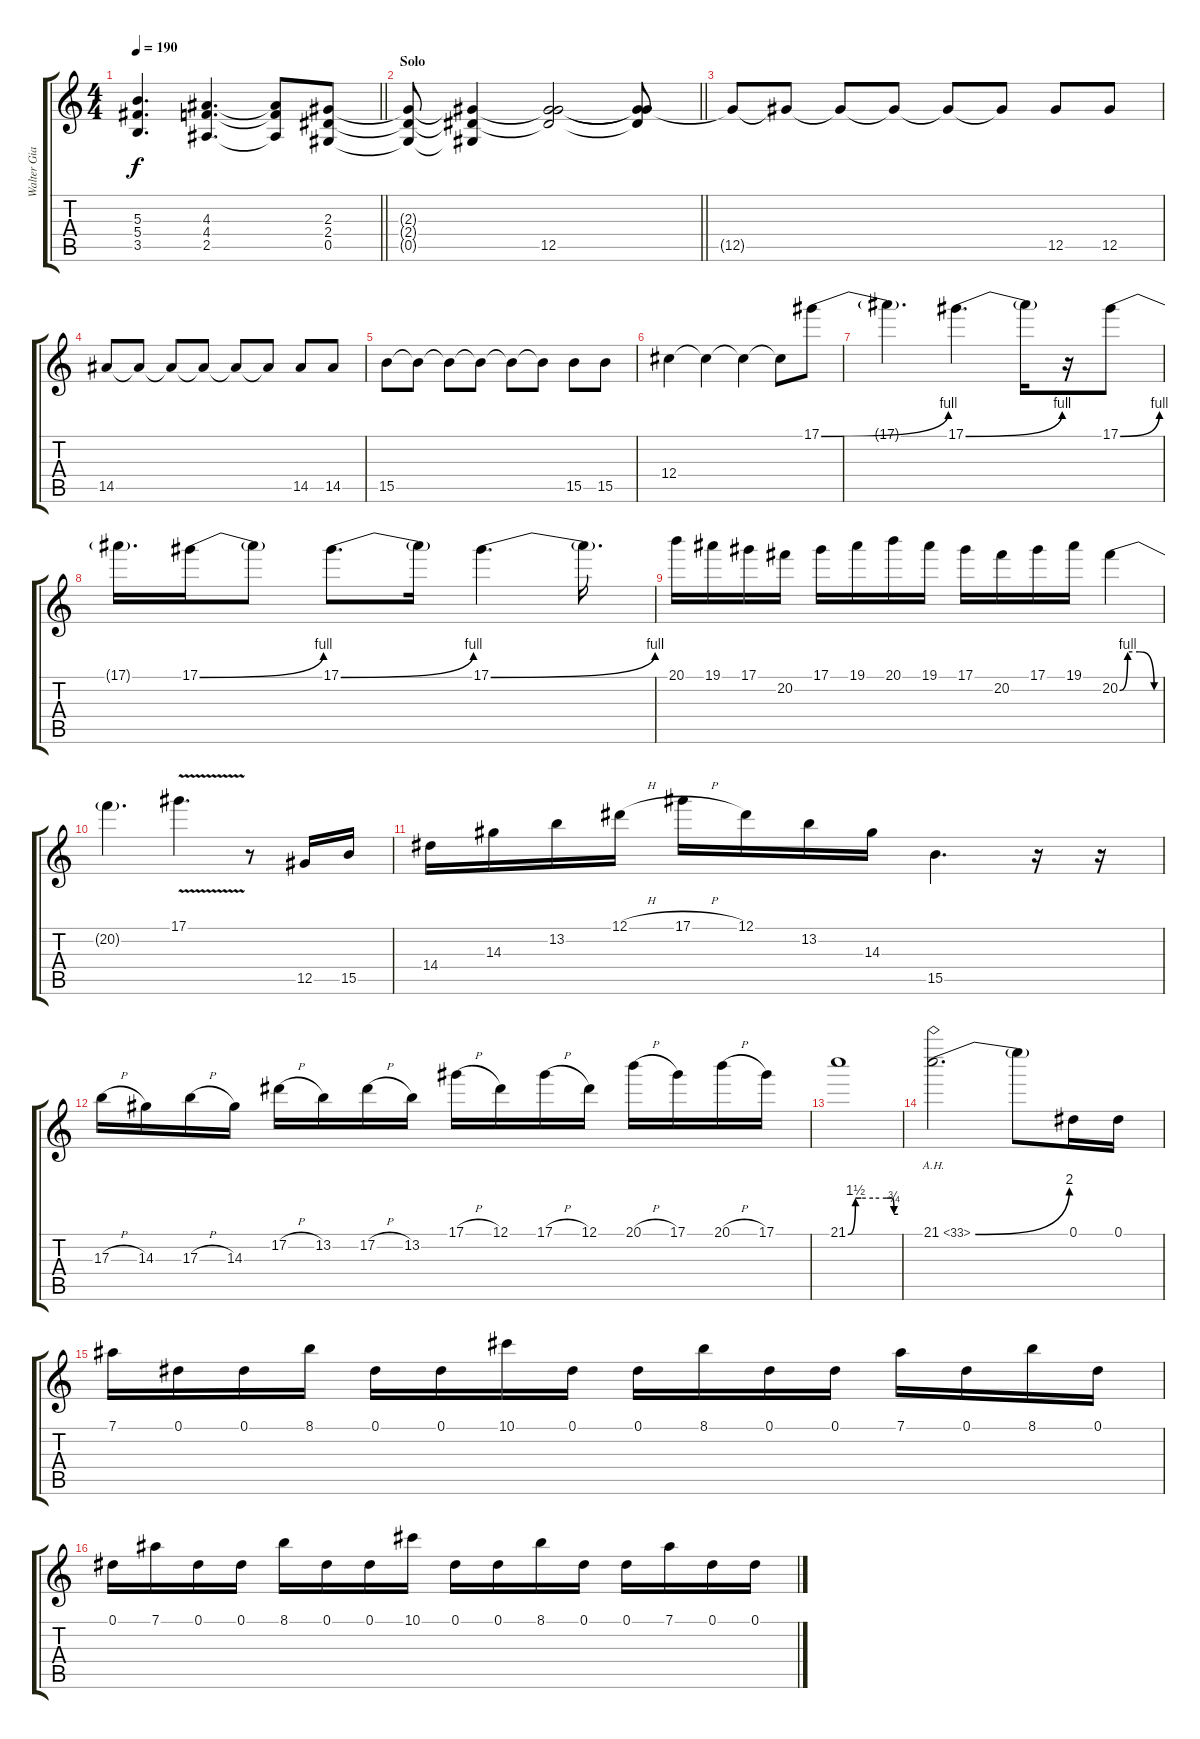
\track ("Walter Giardino Lead" "Walter Gia") {instrument distortionguitar}
\staff {score tabs}
\tuning (Eb4 Bb3 Gb3 Db3 Ab2 Eb2) {hide}
\ts (4 4)
\tempo 190
\clef g2
\barLineRight lightlight
\ks c
(5.3{t} 5.4{t} 3.5{t}).4{d dy f} (4.3 4.4 2.5).4{d} (4.3{t} 4.4{t} 2.5{t}).8 (2.3 2.4 0.5).8 |
\section ("" "Solo")
\barLineRight lightlight
(2.3{t} 2.4{t} 0.5{t}).8 (2.3{t} 2.4{t} 0.5{t}).4 (2.3{t} 2.4{t} 12.5).2 (2.3{t} 2.4{t} 12.5{t}).8 |
12.5{t}.8 12.5{t}.8 12.5{t}.8 12.5{t}.8 12.5{t}.8 12.5{t}.8 12.5.8 12.5.8 |
14.5.8 14.5{t}.8 14.5{t}.8 14.5{t}.8 14.5{t}.8 14.5{t}.8 14.5.8 14.5.8 |
15.5.8 15.5{t}.8 15.5{t}.8 15.5{t}.8 15.5{t}.8 15.5{t}.8 15.5.8 15.5.8 |
12.4.4 12.4{t}.4 12.4{t}.4 12.4{t}.8 17.1{be (bend 0 0 60 4)}.8 |
17.1{t}.4{d} 17.1{be (bend 0 0 60 4)}.4{d} 17.1{t}.16 r.16 17.1{be (bend 0 0 60 4)}.8 |
17.1{t}.16{d} 17.1{be (bend 0 0 60 4)}.16 17.1{t}.8 17.1{be (bend 0 0 60 4)}.8{d} 17.1{t}.16 17.1{be (bend 0 0 60 4)}.4{d} 17.1{t}.16{d} |
20.1.16 19.1.16 17.1.16 20.2.16 17.1.16 19.1.16 20.1.16 19.1.16 17.1.16 20.2.16 17.1.16 19.1.16 20.2{be (custom 0 0 12 4 30 4 52 0 60 0)}.4 |
20.2{t}.4{d} 17.1{v}.4{d} r.8 12.5.16 15.5.16 |
14.4.16 14.3.16 13.2.16 12.1{h}.16 17.1{h}.16 12.1.16 13.2.16 14.3.16 15.5.4{d} r.16 r.16 |
17.3{h}.16 14.3.16 17.3{h}.16 14.3.16 17.2{h}.16 13.2.16 17.2{h}.16 13.2.16 17.1{h}.16 12.1.16 17.1{h}.16 12.1.16 20.1{h}.16 17.1.16 20.1{h}.16 17.1.16 |
21.1{be (custom 0 0 9 6 16 6 30 6 46 6 53 6 55 3 60 3)}.1 |
21.1{be (bend 0 0 60 8) ah 12}.2{d} 21.1{t}.8 0.1.16 0.1.16 |
7.1.16 0.1.16 0.1.16 8.1.16 0.1.16 0.1.16 10.1.16 0.1.16 0.1.16 8.1.16 0.1.16 0.1.16 7.1.16 0.1.16 8.1.16 0.1.16 |
0.1.16 7.1.16 0.1.16 0.1.16 8.1.16 0.1.16 0.1.16 10.1.16 0.1.16 0.1.16 8.1.16 0.1.16 0.1.16 7.1.16 0.1.16 0.1.16
